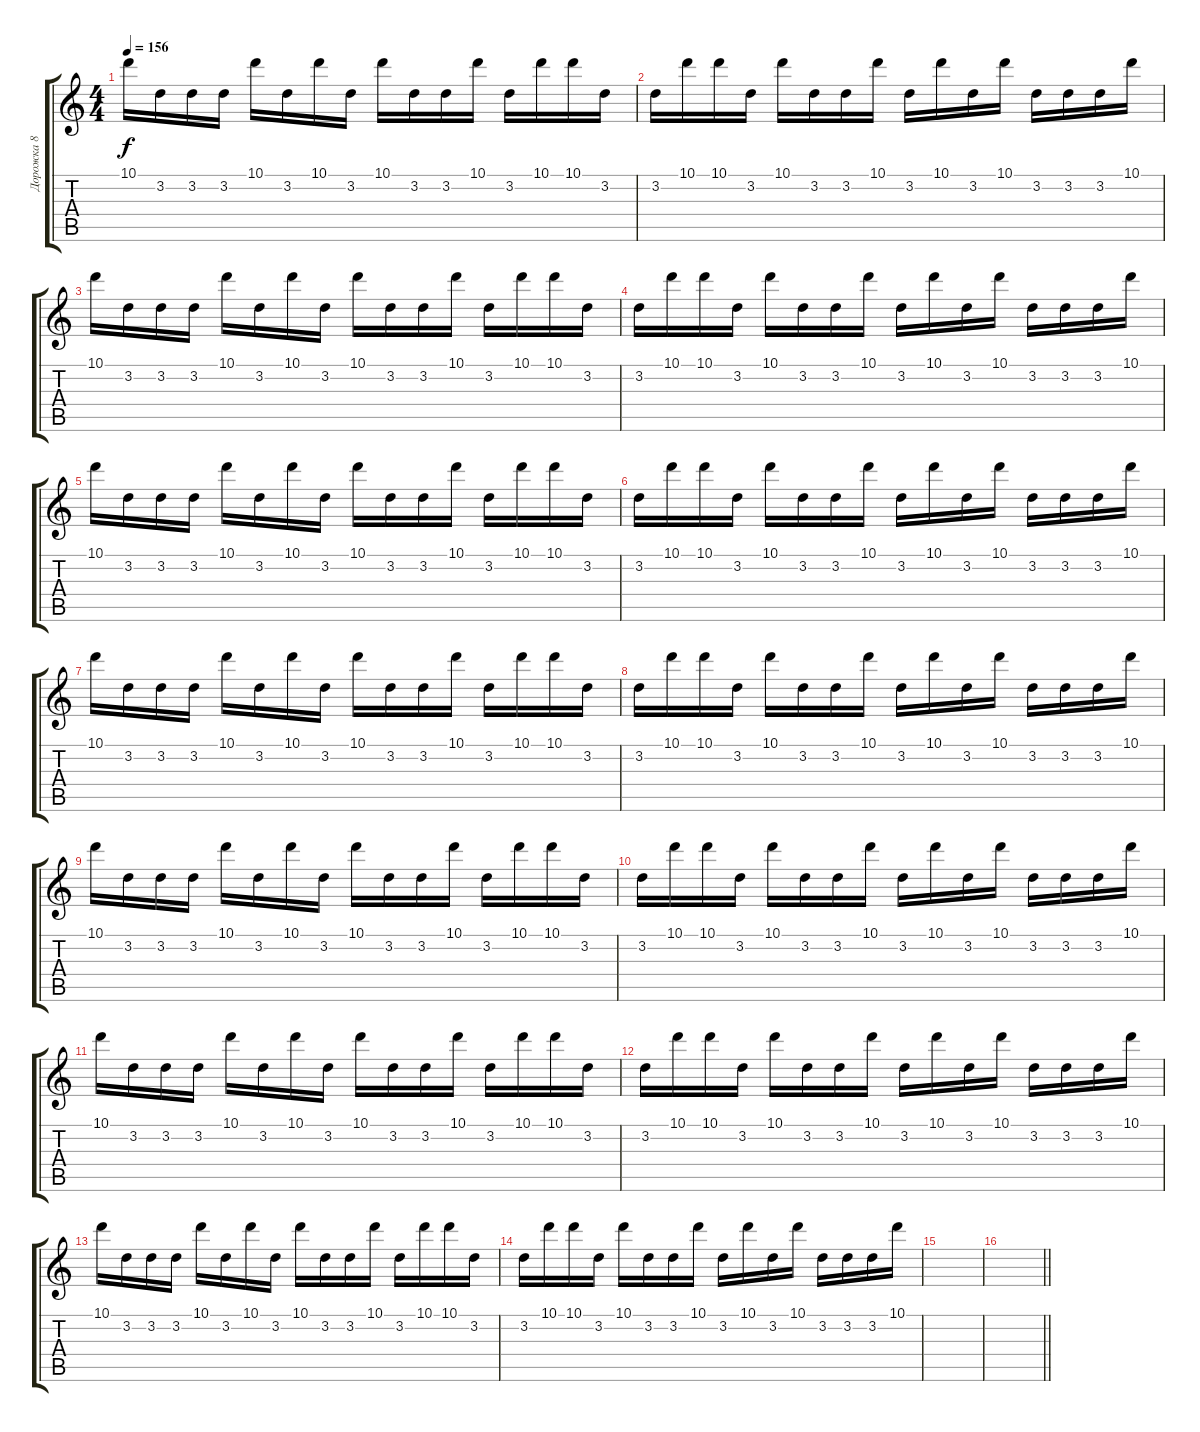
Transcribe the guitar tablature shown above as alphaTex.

\track ("Дорожка 8" "Дорожка 8") {instrument overdrivenguitar}
\staff {score tabs}
\tuning (E4 B3 G3 D3 A2 E2) {hide}
\ts (4 4)
\tempo 156
\clef g2
\ks c
10.1.16{dy f volume 10} 3.2.16 3.2.16 3.2.16 10.1.16 3.2.16 10.1.16 3.2.16 10.1.16 3.2.16 3.2.16 10.1.16 3.2.16 10.1.16 10.1.16 3.2.16 |
3.2.16 10.1.16 10.1.16 3.2.16 10.1.16 3.2.16 3.2.16 10.1.16 3.2.16 10.1.16 3.2.16 10.1.16 3.2.16 3.2.16 3.2.16 10.1.16 |
10.1.16{volume 10} 3.2.16 3.2.16 3.2.16 10.1.16 3.2.16 10.1.16 3.2.16 10.1.16 3.2.16 3.2.16 10.1.16 3.2.16 10.1.16 10.1.16 3.2.16 |
3.2.16 10.1.16 10.1.16 3.2.16 10.1.16 3.2.16 3.2.16 10.1.16 3.2.16 10.1.16 3.2.16 10.1.16 3.2.16 3.2.16 3.2.16 10.1.16 |
10.1.16{volume 10} 3.2.16 3.2.16 3.2.16 10.1.16 3.2.16 10.1.16 3.2.16 10.1.16 3.2.16 3.2.16 10.1.16 3.2.16 10.1.16 10.1.16 3.2.16 |
3.2.16 10.1.16 10.1.16 3.2.16 10.1.16 3.2.16 3.2.16 10.1.16 3.2.16 10.1.16 3.2.16 10.1.16 3.2.16 3.2.16 3.2.16 10.1.16 |
10.1.16{volume 10} 3.2.16 3.2.16 3.2.16 10.1.16 3.2.16 10.1.16 3.2.16 10.1.16 3.2.16 3.2.16 10.1.16 3.2.16 10.1.16 10.1.16 3.2.16 |
3.2.16 10.1.16 10.1.16 3.2.16 10.1.16 3.2.16 3.2.16 10.1.16 3.2.16 10.1.16 3.2.16 10.1.16 3.2.16 3.2.16 3.2.16 10.1.16 |
10.1.16{volume 10} 3.2.16 3.2.16 3.2.16 10.1.16 3.2.16 10.1.16 3.2.16 10.1.16 3.2.16 3.2.16 10.1.16 3.2.16 10.1.16 10.1.16 3.2.16 |
3.2.16 10.1.16 10.1.16 3.2.16 10.1.16 3.2.16 3.2.16 10.1.16 3.2.16 10.1.16 3.2.16 10.1.16 3.2.16 3.2.16 3.2.16 10.1.16 |
10.1.16{volume 10} 3.2.16 3.2.16 3.2.16 10.1.16 3.2.16 10.1.16 3.2.16 10.1.16 3.2.16 3.2.16 10.1.16 3.2.16 10.1.16 10.1.16 3.2.16 |
3.2.16 10.1.16 10.1.16 3.2.16 10.1.16 3.2.16 3.2.16 10.1.16 3.2.16 10.1.16 3.2.16 10.1.16 3.2.16 3.2.16 3.2.16 10.1.16 |
10.1.16{volume 10} 3.2.16 3.2.16 3.2.16 10.1.16 3.2.16 10.1.16 3.2.16 10.1.16 3.2.16 3.2.16 10.1.16 3.2.16 10.1.16 10.1.16 3.2.16 |
3.2.16 10.1.16 10.1.16 3.2.16 10.1.16 3.2.16 3.2.16 10.1.16 3.2.16 10.1.16 3.2.16 10.1.16 3.2.16 3.2.16 3.2.16 10.1.16 |
|
\barLineRight lightlight
